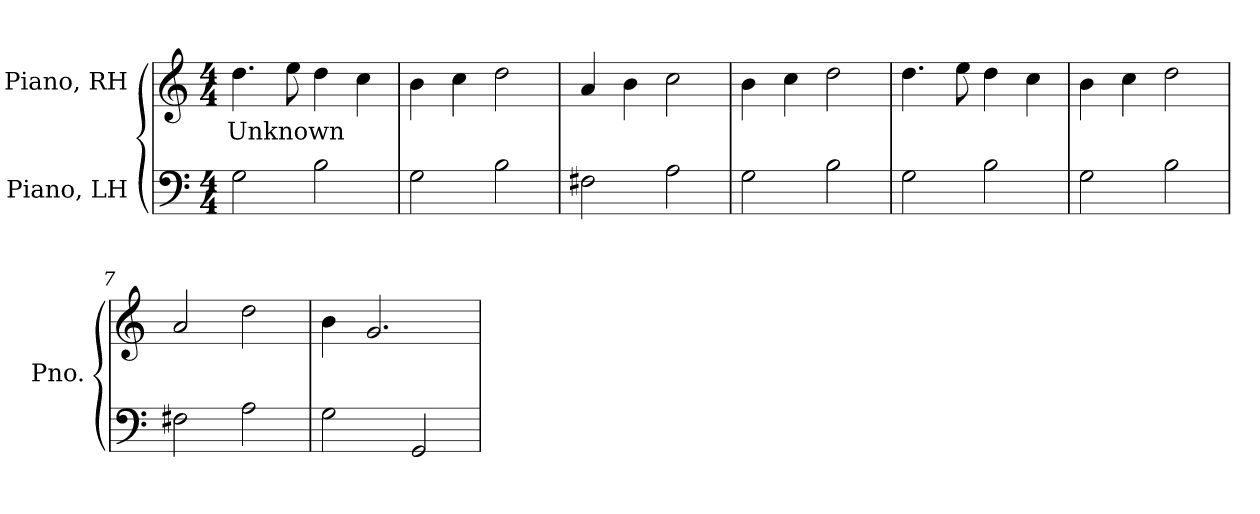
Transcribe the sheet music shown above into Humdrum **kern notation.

**kern	**kern	**text
*part2	*part1	*part1
*staff2	*staff1	*staff1
*I"Piano, LH	*I"Piano, RH	*
*I'Pno.	*I'Pno.	*
*clefF4	*clefG2	*
*k[]	*k[]	*
*M4/4	*M4/4	*
*MM120	*MM120	*
=1	=1	=1
!	!	!LO:LY:b
2G\	4.dd\	Unknown
.	8ee\	.
2B\	4dd\	.
.	4cc\	.
=2	=2	=2
2G\	4b\	.
.	4cc\	.
2B\	2dd\	.
=3	=3	=3
2F#X\	4a/	.
.	4b\	.
2A\	2cc\	.
=4	=4	=4
2G\	4b\	.
.	4cc\	.
2B\	2dd\	.
=5	=5	=5
2G\	4.dd\	.
.	8ee\	.
2B\	4dd\	.
.	4cc\	.
=6	=6	=6
2G\	4b\	.
.	4cc\	.
2B\	2dd\	.
=7	=7	=7
2F#X\	2a/	.
2A\	2dd\	.
=8	=8	=8
2G\	4b\	.
.	2.g/	.
2GG/	.	.
=	=	=
*-	*-	*-
